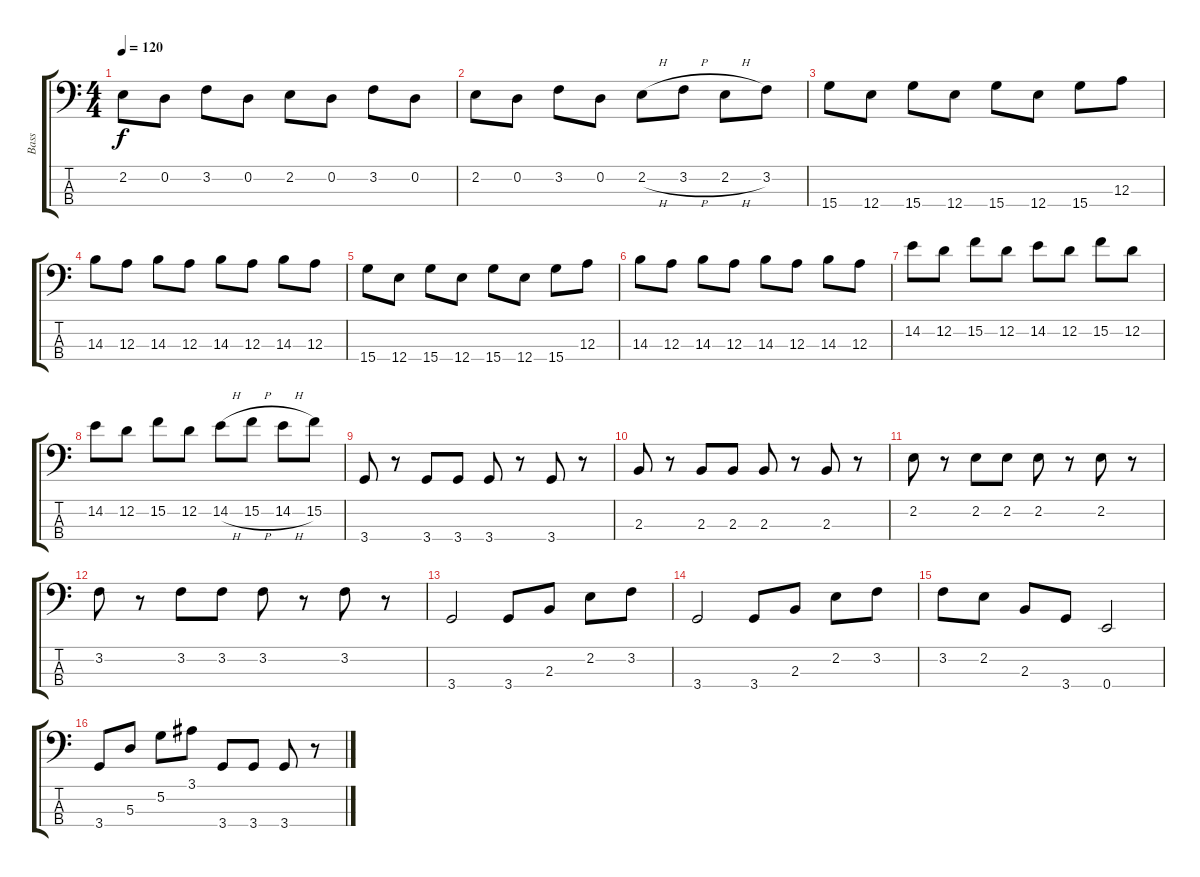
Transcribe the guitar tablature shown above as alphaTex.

\track ("Bass" "Bass") {instrument electricbasspick}
\staff {score tabs}
\tuning (G2 D2 A1 E1) {hide}
\ts (4 4)
\tempo 120
\clef f4
\ks c
2.2.8{dy f} 0.2.8 3.2.8 0.2.8 2.2.8 0.2.8 3.2.8 0.2.8 |
2.2.8 0.2.8 3.2.8 0.2.8 2.2{h}.8 3.2{h}.8 2.2{h}.8 3.2.8 |
15.4.8 12.4.8 15.4.8 12.4.8 15.4.8 12.4.8 15.4.8 12.3.8 |
14.3.8 12.3.8 14.3.8 12.3.8 14.3.8 12.3.8 14.3.8 12.3.8 |
15.4.8 12.4.8 15.4.8 12.4.8 15.4.8 12.4.8 15.4.8 12.3.8 |
14.3.8 12.3.8 14.3.8 12.3.8 14.3.8 12.3.8 14.3.8 12.3.8 |
14.2.8 12.2.8 15.2.8 12.2.8 14.2.8 12.2.8 15.2.8 12.2.8 |
14.2.8 12.2.8 15.2.8 12.2.8 14.2{h}.8 15.2{h}.8 14.2{h}.8 15.2.8 |
3.4.8 r.8 3.4.8 3.4.8 3.4.8 r.8 3.4.8 r.8 |
2.3.8 r.8 2.3.8 2.3.8 2.3.8 r.8 2.3.8 r.8 |
2.2.8 r.8 2.2.8 2.2.8 2.2.8 r.8 2.2.8 r.8 |
3.2.8 r.8 3.2.8 3.2.8 3.2.8 r.8 3.2.8 r.8 |
3.4.2 3.4.8 2.3.8 2.2.8 3.2.8 |
3.4.2 3.4.8 2.3.8 2.2.8 3.2.8 |
3.2.8 2.2.8 2.3.8 3.4.8 0.4.2 |
3.4.8 5.3.8 5.2.8 3.1.8 3.4.8 3.4.8 3.4.8 r.8
